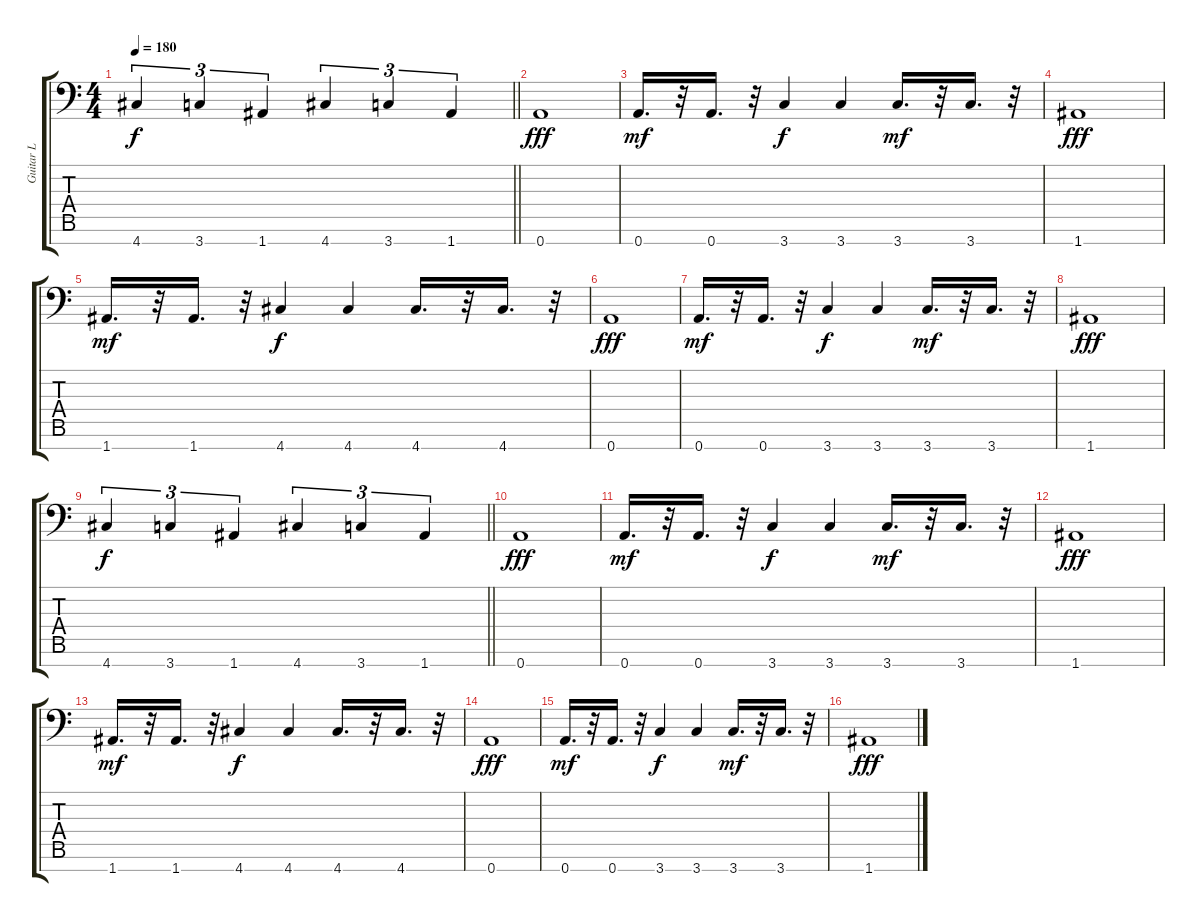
\track ("Guitar L" "Guitar L") {instrument distortionguitar}
\staff {score tabs}
\tuning (E4 B3 G3 D3 A2 E2 A1) {hide}
\ts (4 4)
\tempo 180
\clef f4
\barLineRight lightlight
\ks c
4.7.4{tu (3 2) dy f} 3.7.4{tu (3 2)} 1.7.4{tu (3 2)} 4.7.4{tu (3 2)} 3.7.4{tu (3 2)} 1.7.4{tu (3 2)} |
0.7.1{dy fff} |
0.7.16{d dy mf} r.32 0.7.16{d} r.32 3.7.4{dy f} 3.7.4 3.7.16{d dy mf} r.32 3.7.16{d} r.32 |
1.7.1{dy fff} |
1.7.16{d dy mf} r.32 1.7.16{d} r.32 4.7.4{dy f} 4.7.4 4.7.16{d} r.32 4.7.16{d} r.32 |
0.7.1{dy fff} |
0.7.16{d dy mf} r.32 0.7.16{d} r.32 3.7.4{dy f} 3.7.4 3.7.16{d dy mf} r.32 3.7.16{d} r.32 |
1.7.1{dy fff} |
\barLineRight lightlight
4.7.4{tu (3 2) dy f} 3.7.4{tu (3 2)} 1.7.4{tu (3 2)} 4.7.4{tu (3 2)} 3.7.4{tu (3 2)} 1.7.4{tu (3 2)} |
0.7.1{dy fff} |
0.7.16{d dy mf} r.32 0.7.16{d} r.32 3.7.4{dy f} 3.7.4 3.7.16{d dy mf} r.32 3.7.16{d} r.32 |
1.7.1{dy fff} |
1.7.16{d dy mf} r.32 1.7.16{d} r.32 4.7.4{dy f} 4.7.4 4.7.16{d} r.32 4.7.16{d} r.32 |
0.7.1{dy fff} |
0.7.16{d dy mf} r.32 0.7.16{d} r.32 3.7.4{dy f} 3.7.4 3.7.16{d dy mf} r.32 3.7.16{d} r.32 |
1.7.1{dy fff}
